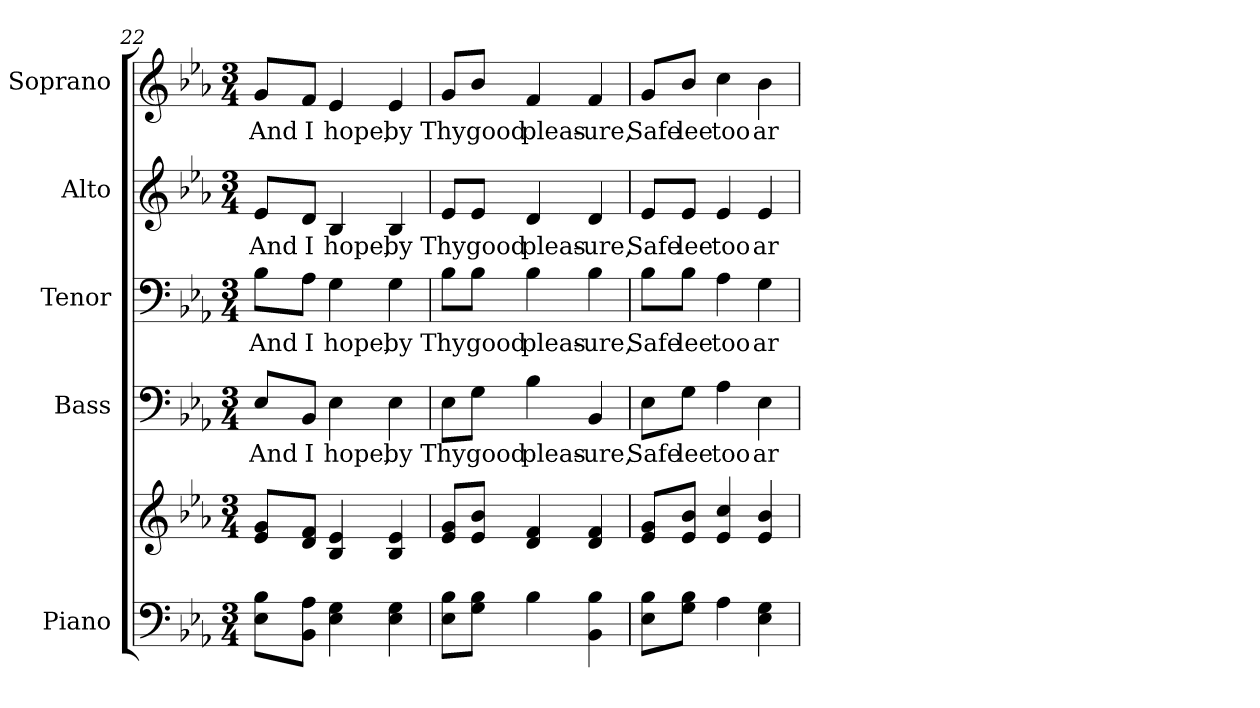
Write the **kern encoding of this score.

**kern	**kern	**kern	**text	**kern	**text	**kern	**text	**kern	**text
*part5	*part5	*part4	*part4	*part3	*part3	*part2	*part2	*part1	*part1
*staff6	*staff5	*staff4	*staff4	*staff3	*staff3	*staff2	*staff2	*staff1	*staff1
*I"Piano	*	*I"Bass	*	*I"Tenor	*	*I"Alto	*	*I"Soprano	*
*I'Pno.	*	*I'B.	*	*I'T.	*	*I'A.	*	*I'S.	*
*clefF4	*clefG2	*clefF4	*	*clefF4	*	*clefG2	*	*clefG2	*
*k[b-e-a-]	*k[b-e-a-]	*k[b-e-a-]	*	*k[b-e-a-]	*	*k[b-e-a-]	*	*k[b-e-a-]	*
*E-:	*E-:	*E-:	*	*E-:	*	*E-:	*	*E-:	*
*M3/4	*M3/4	*M3/4	*	*M3/4	*	*M3/4	*	*M3/4	*
=22	=22	=22	=22	=22	=22	=22	=22	=22	=22
!	!	!	!LO:LY:b:color=#000000	!	!	!	!	!	!
!	!	!	!	!	!LO:LY:b:color=#000000	!	!	!	!
!	!	!	!	!	!	!	!LO:LY:b:color=#000000	!	!
!	!	!	!	!	!	!	!	!	!LO:LY:b:color=#000000
8E-i\ 8B-iL	8e-i/ 8giL	8E-i/L	And	8B-i\L	And	8e-i/L	And	8gi/L	And
!	!	!	!LO:LY:b:color=#000000	!	!	!	!	!	!
!	!	!	!	!	!LO:LY:b:color=#000000	!	!	!	!
!	!	!	!	!	!	!	!LO:LY:b:color=#000000	!	!
!	!	!	!	!	!	!	!	!	!LO:LY:b:color=#000000
8BB-i\ 8A-iJ	8di/ 8fiJ	8BB-i/J	I	8A-i\J	I	8di/J	I	8fi/J	I
!	!	!	!LO:LY:b:color=#000000	!	!	!	!	!	!
!	!	!	!	!	!LO:LY:b:color=#000000	!	!	!	!
!	!	!	!	!	!	!	!LO:LY:b:color=#000000	!	!
!	!	!	!	!	!	!	!	!	!LO:LY:b:color=#000000
4E-i\ 4Gi	4B-i/ 4e-i	4E-i\	hope,	4Gi\	hope,	4B-i/	hope,	4e-i/	hope,
!	!	!	!LO:LY:b:color=#000000	!	!	!	!	!	!
!	!	!	!	!	!LO:LY:b:color=#000000	!	!	!	!
!	!	!	!	!	!	!	!LO:LY:b:color=#000000	!	!
!	!	!	!	!	!	!	!	!	!LO:LY:b:color=#000000
4E-i\ 4Gi	4B-i/ 4e-i	4E-i\	by	4Gi\	by	4B-i/	by	4e-i/	by
!!LO:PB:g=z
=23	=23	=23	=23	=23	=23	=23	=23	=23	=23
!	!	!	!LO:LY:b:color=#000000	!	!	!	!	!	!
!	!	!	!	!	!LO:LY:b:color=#000000	!	!	!	!
!	!	!	!	!	!	!	!LO:LY:b:color=#000000	!	!
!	!	!	!	!	!	!	!	!	!LO:LY:b:color=#000000
8E-i\ 8B-iL	8e-i/ 8giL	8E-i\L	Thy	8B-i\L	Thy	8e-i/L	Thy	8gi/L	Thy
!	!	!	!LO:LY:b:color=#000000	!	!	!	!	!	!
!	!	!	!	!	!LO:LY:b:color=#000000	!	!	!	!
!	!	!	!	!	!	!	!LO:LY:b:color=#000000	!	!
!	!	!	!	!	!	!	!	!	!LO:LY:b:color=#000000
8Gi\ 8B-iJ	8e-i/ 8b-iJ	8Gi\J	good	8B-i\J	good	8e-i/J	good	8b-i/J	good
!	!	!	!LO:LY:b:color=#000000	!	!	!	!	!	!
!	!	!	!	!	!LO:LY:b:color=#000000	!	!	!	!
!	!	!	!	!	!	!	!LO:LY:b:color=#000000	!	!
!	!	!	!	!	!	!	!	!	!LO:LY:b:color=#000000
4B-i\	4di/ 4fi	4B-i\	pleas-	4B-i\	pleas-	4di/	pleas-	4fi/	pleas-
!	!	!	!LO:LY:b:color=#000000	!	!	!	!	!	!
!	!	!	!	!	!LO:LY:b:color=#000000	!	!	!	!
!	!	!	!	!	!	!	!LO:LY:b:color=#000000	!	!
!	!	!	!	!	!	!	!	!	!LO:LY:b:color=#000000
4BB-i\ 4B-i	4di/ 4fi	4BB-i/	-ure,	4B-i\	-ure,	4di/	-ure,	4fi/	-ure,
=24	=24	=24	=24	=24	=24	=24	=24	=24	=24
!	!	!	!LO:LY:b:color=#000000	!	!	!	!	!	!
!	!	!	!	!	!LO:LY:b:color=#000000	!	!	!	!
!	!	!	!	!	!	!	!LO:LY:b:color=#000000	!	!
!	!	!	!	!	!	!	!	!	!LO:LY:b:color=#000000
8E-i\ 8B-iL	8e-i/ 8giL	8E-i\L	Safe	8B-i\L	Safe	8e-i/L	Safe	8gi/L	Safe
!	!	!	!LO:LY:b:color=#000000	!	!	!	!	!	!
!	!	!	!	!	!LO:LY:b:color=#000000	!	!	!	!
!	!	!	!	!	!	!	!LO:LY:b:color=#000000	!	!
!	!	!	!	!	!	!	!	!	!LO:LY:b:color=#000000
8Gi\ 8B-iJ	8e-i/ 8b-iJ	8Gi\J	lee	8B-i\J	lee	8e-i/J	lee	8b-i/J	lee
!	!	!	!LO:LY:b:color=#000000	!	!	!	!	!	!
!	!	!	!	!	!LO:LY:b:color=#000000	!	!	!	!
!	!	!	!	!	!	!	!LO:LY:b:color=#000000	!	!
!	!	!	!	!	!	!	!	!	!LO:LY:b:color=#000000
4A-i\	4e-i/ 4cci	4A-i\	too	4A-i\	too	4e-i/	too	4cci\	too
!	!	!	!LO:LY:b:color=#000000	!	!	!	!	!	!
!	!	!	!	!	!LO:LY:b:color=#000000	!	!	!	!
!	!	!	!	!	!	!	!LO:LY:b:color=#000000	!	!
!	!	!	!	!	!	!	!	!	!LO:LY:b:color=#000000
4E-i\ 4Gi	4e-i/ 4b-i	4E-i\	ar-	4Gi\	ar-	4e-i/	ar-	4b-i\	ar-
=	=	=	=	=	=	=	=	=	=
*-	*-	*-	*-	*-	*-	*-	*-	*-	*-
